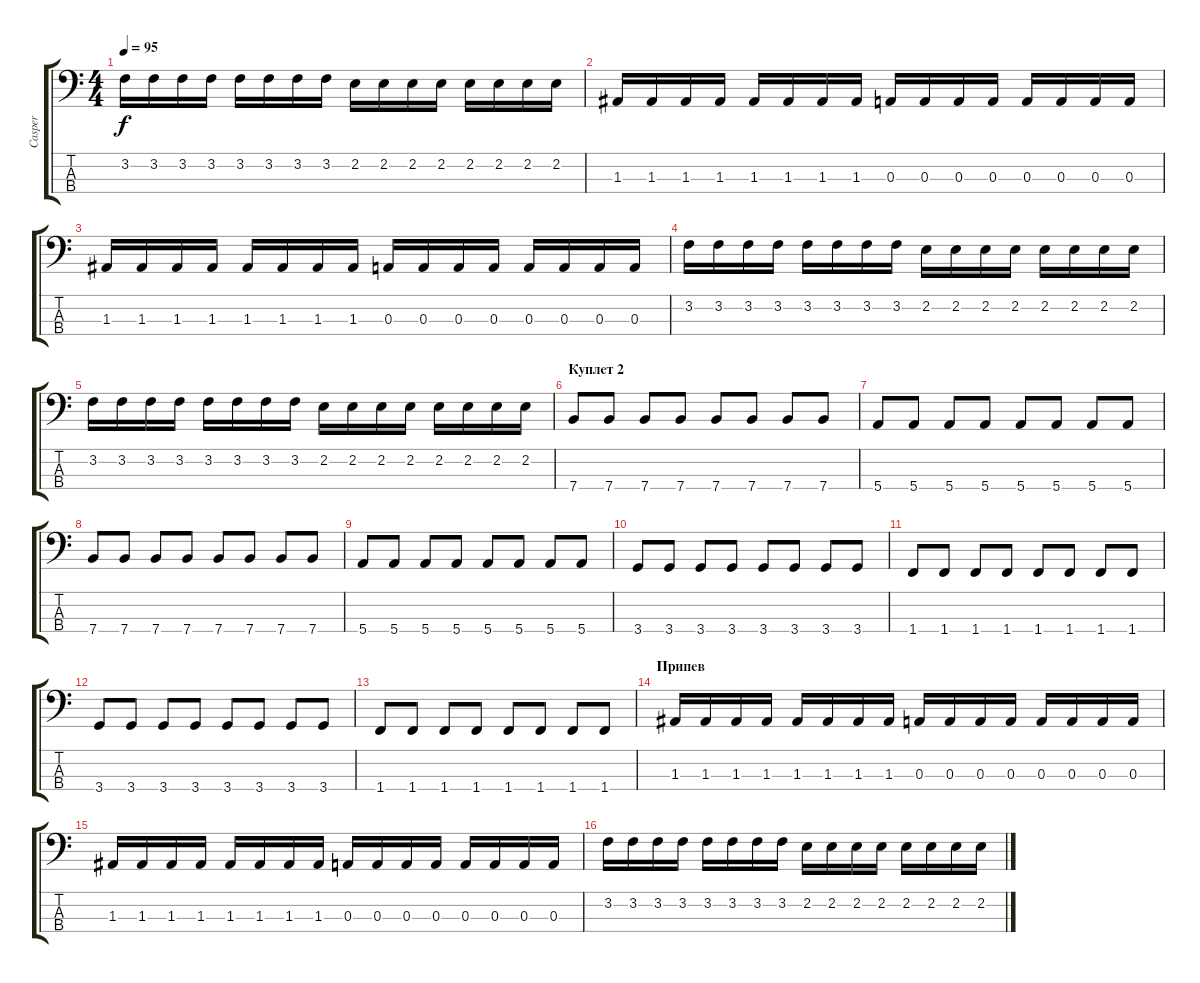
\track ("Casper" "Casper") {instrument electricbasspick}
\staff {score tabs}
\tuning (G2 D2 A1 E1) {hide}
\ts (4 4)
\tempo 95
\clef f4
\ks c
3.2.16{dy f} 3.2.16 3.2.16 3.2.16 3.2.16 3.2.16 3.2.16 3.2.16 2.2.16 2.2.16 2.2.16 2.2.16 2.2.16 2.2.16 2.2.16 2.2.16 |
1.3.16 1.3.16 1.3.16 1.3.16 1.3.16 1.3.16 1.3.16 1.3.16 0.3.16 0.3.16 0.3.16 0.3.16 0.3.16 0.3.16 0.3.16 0.3.16 |
1.3.16 1.3.16 1.3.16 1.3.16 1.3.16 1.3.16 1.3.16 1.3.16 0.3.16 0.3.16 0.3.16 0.3.16 0.3.16 0.3.16 0.3.16 0.3.16 |
3.2.16 3.2.16 3.2.16 3.2.16 3.2.16 3.2.16 3.2.16 3.2.16 2.2.16 2.2.16 2.2.16 2.2.16 2.2.16 2.2.16 2.2.16 2.2.16 |
3.2.16 3.2.16 3.2.16 3.2.16 3.2.16 3.2.16 3.2.16 3.2.16 2.2.16 2.2.16 2.2.16 2.2.16 2.2.16 2.2.16 2.2.16 2.2.16 |
\section ("" "Куплет 2")
7.4.8 7.4.8 7.4.8 7.4.8 7.4.8 7.4.8 7.4.8 7.4.8 |
5.4.8 5.4.8 5.4.8 5.4.8 5.4.8 5.4.8 5.4.8 5.4.8 |
7.4.8 7.4.8 7.4.8 7.4.8 7.4.8 7.4.8 7.4.8 7.4.8 |
5.4.8 5.4.8 5.4.8 5.4.8 5.4.8 5.4.8 5.4.8 5.4.8 |
3.4.8 3.4.8 3.4.8 3.4.8 3.4.8 3.4.8 3.4.8 3.4.8 |
1.4.8 1.4.8 1.4.8 1.4.8 1.4.8 1.4.8 1.4.8 1.4.8 |
3.4.8 3.4.8 3.4.8 3.4.8 3.4.8 3.4.8 3.4.8 3.4.8 |
1.4.8 1.4.8 1.4.8 1.4.8 1.4.8 1.4.8 1.4.8 1.4.8 |
\section ("" "Припев")
1.3.16 1.3.16 1.3.16 1.3.16 1.3.16 1.3.16 1.3.16 1.3.16 0.3.16 0.3.16 0.3.16 0.3.16 0.3.16 0.3.16 0.3.16 0.3.16 |
1.3.16 1.3.16 1.3.16 1.3.16 1.3.16 1.3.16 1.3.16 1.3.16 0.3.16 0.3.16 0.3.16 0.3.16 0.3.16 0.3.16 0.3.16 0.3.16 |
3.2.16 3.2.16 3.2.16 3.2.16 3.2.16 3.2.16 3.2.16 3.2.16 2.2.16 2.2.16 2.2.16 2.2.16 2.2.16 2.2.16 2.2.16 2.2.16
